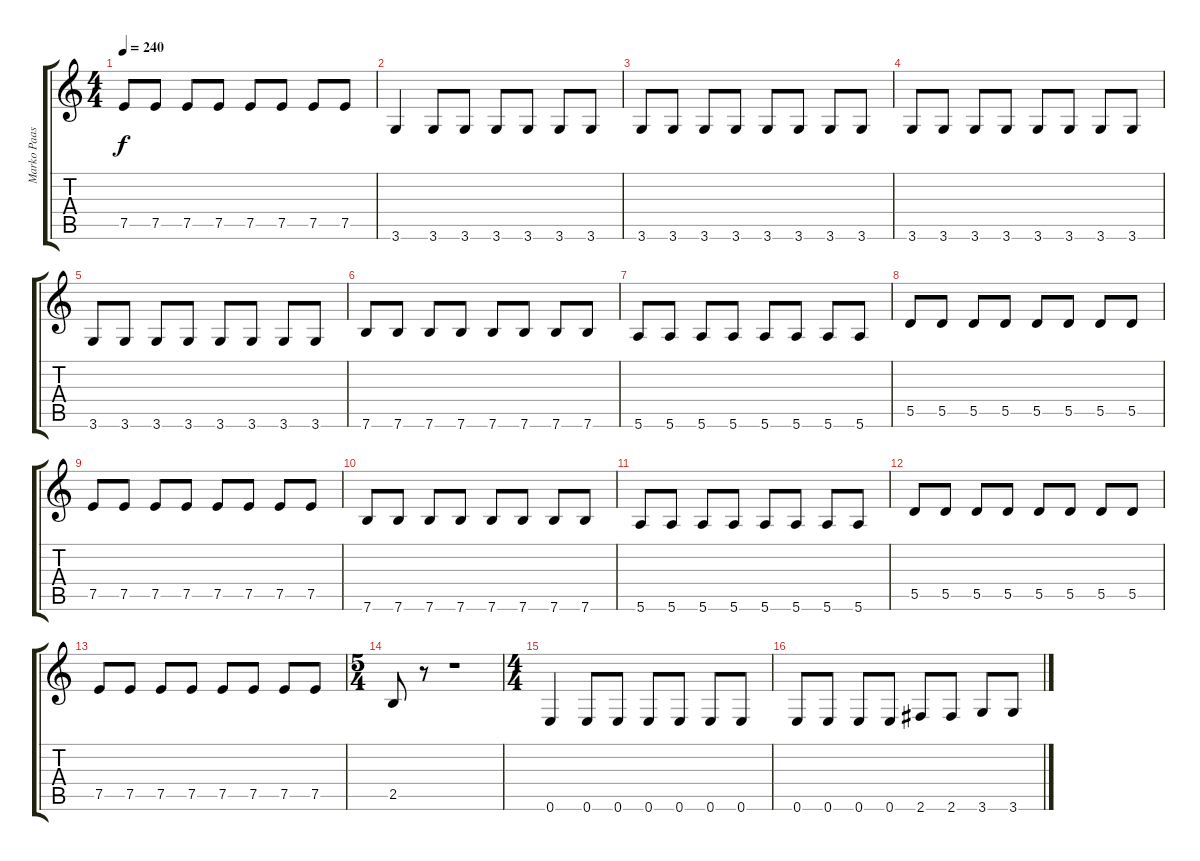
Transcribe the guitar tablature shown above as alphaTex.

\track ("Marko Paasikoski" "Marko Paas") {instrument electricbassfinger}
\staff {score tabs}
\tuning (E4 B3 G3 D3 A2 E2) {hide}
\ts (4 4)
\tempo 240
\clef g2
\ks c
7.5.8{dy f} 7.5.8 7.5.8 7.5.8 7.5.8 7.5.8 7.5.8 7.5.8 |
3.6.4 3.6.8 3.6.8 3.6.8 3.6.8 3.6.8 3.6.8 |
3.6.8 3.6.8 3.6.8 3.6.8 3.6.8 3.6.8 3.6.8 3.6.8 |
3.6.8 3.6.8 3.6.8 3.6.8 3.6.8 3.6.8 3.6.8 3.6.8 |
3.6.8 3.6.8 3.6.8 3.6.8 3.6.8 3.6.8 3.6.8 3.6.8 |
7.6.8 7.6.8 7.6.8 7.6.8 7.6.8 7.6.8 7.6.8 7.6.8 |
5.6.8 5.6.8 5.6.8 5.6.8 5.6.8 5.6.8 5.6.8 5.6.8 |
5.5.8 5.5.8 5.5.8 5.5.8 5.5.8 5.5.8 5.5.8 5.5.8 |
7.5.8 7.5.8 7.5.8 7.5.8 7.5.8 7.5.8 7.5.8 7.5.8 |
7.6.8 7.6.8 7.6.8 7.6.8 7.6.8 7.6.8 7.6.8 7.6.8 |
5.6.8 5.6.8 5.6.8 5.6.8 5.6.8 5.6.8 5.6.8 5.6.8 |
5.5.8 5.5.8 5.5.8 5.5.8 5.5.8 5.5.8 5.5.8 5.5.8 |
7.5.8 7.5.8 7.5.8 7.5.8 7.5.8 7.5.8 7.5.8 7.5.8 |
\ts (5 4)
2.5.8 r.8 r.1 |
\ts (4 4)
0.6.4 0.6.8 0.6.8 0.6.8 0.6.8 0.6.8 0.6.8 |
0.6.8 0.6.8 0.6.8 0.6.8 2.6.8 2.6.8 3.6.8 3.6.8
